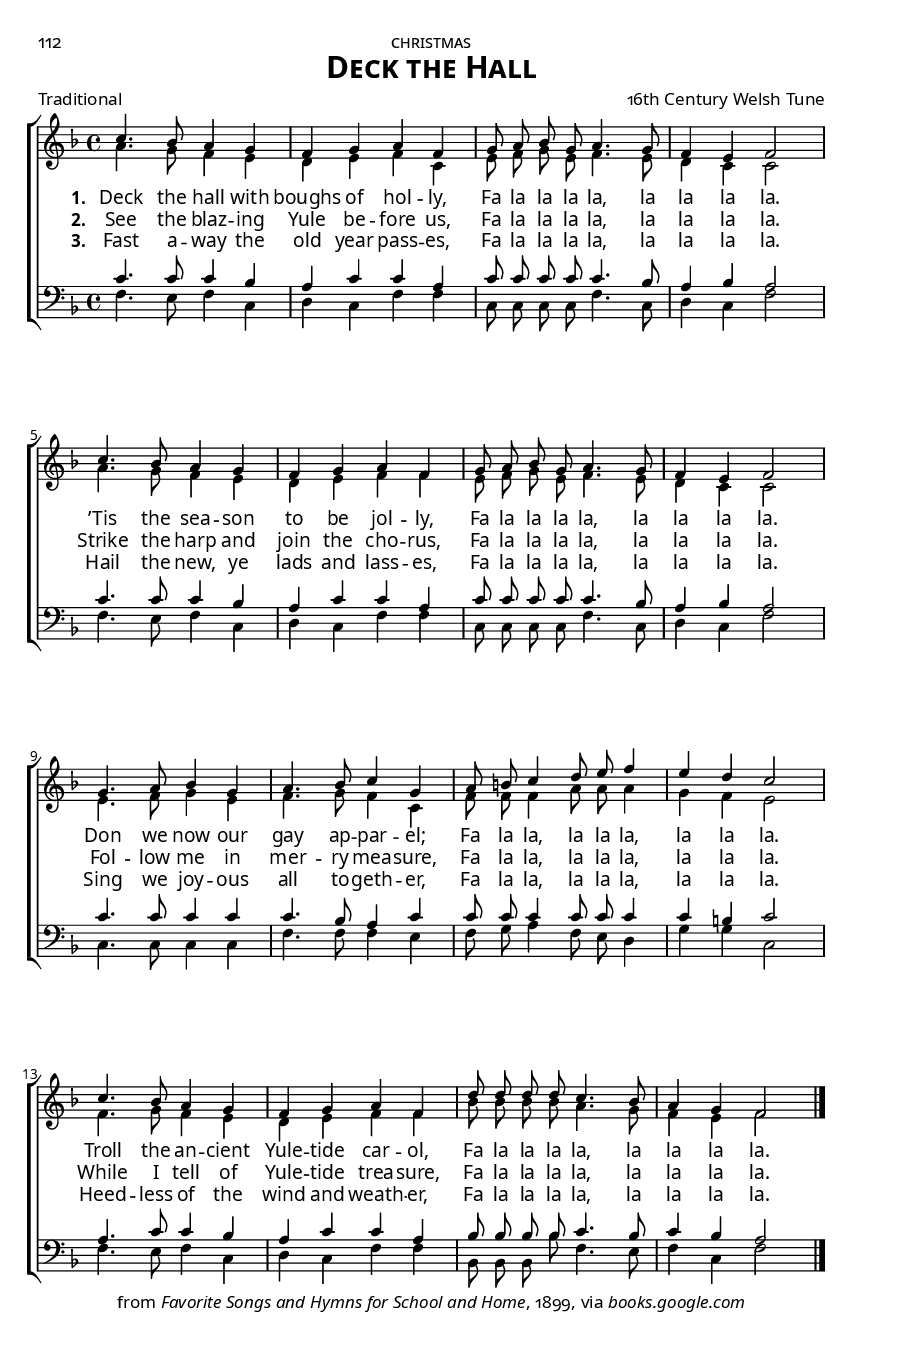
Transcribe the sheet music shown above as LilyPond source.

\version "2.14.2"
\include "util.ly"
\header {
  title = \markup{\override #'(font-name . "Garamond Premier Pro Semibold"){ \abs-fontsize #15 \smallCapsOldStyle"Deck the Hall"}}
  poet = \markup\oldStyleNum"Traditional"
  composer = \markup\oldStyleNum"16th Century Welsh Tune"
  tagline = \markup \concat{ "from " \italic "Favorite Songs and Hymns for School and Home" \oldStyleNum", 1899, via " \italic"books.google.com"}
}
\paper {
  paper-height = 9\in
  paper-width = 6\in
  indent = 0\in
  %system-system-spacing = #'((basic-distance . 10) (padding . 0))
  %system-system-spacing =
  %  #'((basic-distance . 0)
  %     (minimum-distance . 0)
  %     (padding . -0.35)
  %     (stretchability . 100))
  ragged-last-bottom = ##f
  ragged-bottom = ##f
  two-sided = ##t
  inner-margin = 0.5\in
  outer-margin = 0.25\in
  top-margin = 0.25\in
  bottom-margin = 0.25\in
  first-page-number = #112
  print-first-page-number = ##t
  headerLine = \markup{\override #'(font-name . "Garamond Premier Pro") \smallCapsOldStyle"christmas"}
  oddHeaderMarkup = \markup\fill-line{
     \override #'(font-name . "Garamond Premier Pro")\abs-fontsize #8.5
     \combine 
        \fill-line{"" \on-the-fly #print-page-number-check-first
        \oldStylePageNum""
        }
        \fill-line{\headerLine}
  }
  evenHeaderMarkup = \markup {
     \override #'(font-name . "Garamond Premier Pro")\abs-fontsize #8.5
     \combine
        \on-the-fly #print-page-number-check-first
        \oldStylePageNum""
        \fill-line{\headerLine}
  }
}
#(set-global-staff-size 15) \paper{ #(define fonts (make-pango-font-tree "GoudyOlSt BT" "Garamond Premier Pro" "Garamond Premier Pro" (/ 15 20))) }
global = {
  \key f \major
  \time 4/4
  \autoBeamOff
  \override DynamicLineSpanner #'staff-padding = #0.0
  \override DynamicLineSpanner #'Y-extent = #'(-1 . 1)
}

sopMusic = \relative c'' {
  c4. bes8 a4 g |
  f g a f |
  g8\noBeam a\noBeam bes\noBeam g\noBeam a4. g8 |
  f4 e f2 | \break
  
  c'4. bes8 a4 g |
  f g a f |
  g8\noBeam a\noBeam bes\noBeam g\noBeam a4. g8 |
  f4 e f2 | \break
  
  g4. a8 bes4 g |
  a4. bes8 c4 g |
  a8 b c4 d8 e f4 |
  e d c2 | \break
  
  c4. bes8 a4 g |
  f g a f |
  d'8\noBeam d\noBeam d\noBeam d\noBeam c4. bes8 |
  a4 g f2 \bar "|."
}
sopWords = \lyricmode {
  
}

altoMusic = \relative c' {
  a'4. g8 f4 e |
  d e f c |
  e8\noBeam f\noBeam g\noBeam e\noBeam f4. e8 |
  d4 c c2 |
  
  a'4. g8 f4 e |
  d e f f |
  e8\noBeam f\noBeam g\noBeam e\noBeam f4. e8 |
  d4 c c2 |
  
  e4. f8 g4 e |
  f4. g8 f4 c |
  f8 f f4 a8 a a4 |
  g f e2 |
  
  f4. g8 f4 e |
  d e f f |
  bes8 bes bes bes a4. g8 |
  f4 e f2 \bar "|."
}
altoWords = \lyricmode {
  \dropLyricsV
  \set stanza = #"1. "
  Deck the hall with boughs of hol -- ly, Fa la la la la, la la la la.
  ’Tis the sea -- son to be jol -- ly, Fa la la la la, la la la la.
  Don we now our gay ap -- par -- el; Fa la la, la la la, la la la.
  Troll the an -- cient Yule -- tide car -- ol, Fa la la la la, la la la la.
}
altoWordsII = \lyricmode {
  \dropLyricsV
  \set stanza = #"2. "
  See the blaz -- ing Yule be -- fore us, Fa la la la la, la la la la.
  Strike the harp and join the cho -- rus, Fa la la la la, la la la la.
  Fol -- low me in mer -- ry mea -- sure, Fa la la, la la la, la la la.
  While I tell of Yule -- tide trea -- sure, Fa la la la la, la la la la.
}
altoWordsIII = \lyricmode {
  \dropLyricsV
  \set stanza = #"3. "
  Fast a -- way the old year pass -- es, Fa la la la la, la la la la.
  Hail the new, ye lads and lass -- es, Fa la la la la, la la la la.
  Sing we joy -- ous all to -- geth -- er, Fa la la, la la la, la la la.
  Heed -- less of the wind and weath -- er, Fa la la la la, la la la la.
  
}
altoWordsIV = \lyricmode {
}

tenorMusic = \relative c' {
  c4. c8 c4 bes |
  a c c a |
  c8\noBeam c\noBeam c\noBeam c\noBeam c4. bes8 |
  a4 bes a2 |
  
  c4. c8 c4 bes |
  a c c a |
  c8\noBeam c\noBeam c\noBeam c\noBeam c4. bes8 |
  a4 bes a2 |
  
  c4. c8 c4 c |
  c4. bes8 a4 c |
  c8 c c4 c8 c c4 |
  c b c2 |
  
  a4. c8 c4 bes |
  a c c a |
  bes8\noBeam bes\noBeam bes\noBeam bes\noBeam c4. bes8 |
  c4 bes a2 \bar "|."
}
tenorWords = \lyricmode {

}

bassMusic = \relative c {
  f4. e8 f4 c |
  d c f f |
  c8\noBeam c\noBeam c\noBeam c\noBeam f4. c8 |
  d4 c f2 |
  
  f4. e8 f4 c |
  d c f f |
  c8\noBeam c\noBeam c\noBeam c\noBeam f4. c8 |
  d4 c f2 |
  
  c4. c8 c4 c |
  f4. f8 f4 e |
  f8 g a4 f8 e d4 |
  g g c,2 |
  
  f4. e8 f4 c |
  d c f f |
  bes,8\noBeam bes\noBeam bes\noBeam bes'\noBeam f4. e8 |
  f4 c f2 \bar "|."
}
bassWords = \lyricmode {

}

\score {
  <<
   \new ChoirStaff <<
%    \new Lyrics = sopranos \with { \override VerticalAxisGroup #'nonstaff-relatedstaff-spacing = #'((basic-distance . 1)) }
    \new Staff = women <<
      \new Voice = "sopranos" { \voiceOne << \global \sopMusic >> }
      \new Voice = "altos" { \voiceTwo << \global \altoMusic >> }
    >>
    \new Lyrics \with { alignAboveContext = #"women" \override VerticalAxisGroup #'nonstaff-relatedstaff-spacing = #'((basic-distance . 1))} \lyricsto "sopranos" \sopWords
    \new Lyrics = "altosIV"  \with { alignBelowContext = #"women" } \lyricsto "sopranos" \altoWordsIV
    \new Lyrics = "altosIII"  \with { alignBelowContext = #"women" } \lyricsto "sopranos" \altoWordsIII
    \new Lyrics = "altosII"  \with { alignBelowContext = #"women" } \lyricsto "sopranos" \altoWordsII
    \new Lyrics = "altos"  \with { alignBelowContext = #"women" \override VerticalAxisGroup #'nonstaff-relatedstaff-spacing = #'((basic-distance . 1)) } \lyricsto "sopranos" \altoWords
   \new Staff = men <<
      \clef bass
      \new Voice = "tenors" { \voiceOne << \global \tenorMusic >> }
      \new Voice = "basses" { \voiceTwo << \global \bassMusic >> }
    >>
    \new Lyrics \with { alignAboveContext = #"men" \override VerticalAxisGroup #'nonstaff-relatedstaff-spacing = #'((basic-distance . 1)) } \lyricsto "tenors" \tenorWords
    \new Lyrics \with { alignBelowContext = #"men" \override VerticalAxisGroup #'nonstaff-relatedstaff-spacing = #'((basic-distance . 1)) } \lyricsto "basses" \bassWords
  >>
%    \new PianoStaff << \new Staff { \new Voice { \pianoRH } } \new Staff { \clef "bass" \pianoLH } >>
  >>
  \layout {
    \context {
      \Score
      %\override SpacingSpanner #'base-shortest-duration = #(ly:make-moment 1 8)
      %\override SpacingSpanner #'common-shortest-duration = #(ly:make-moment 1 4)
    }
    \context {
      % Remove all empty staves
      % \Staff \RemoveEmptyStaves \override VerticalAxisGroup #'remove-first = ##t
    }
  }
  \midi {
    \tempo 4 = 90
    \set Staff.midiInstrument = "flute"
  
    \context {
      \Voice
      \remove "Dynamic_performer"
    }
  }
}
